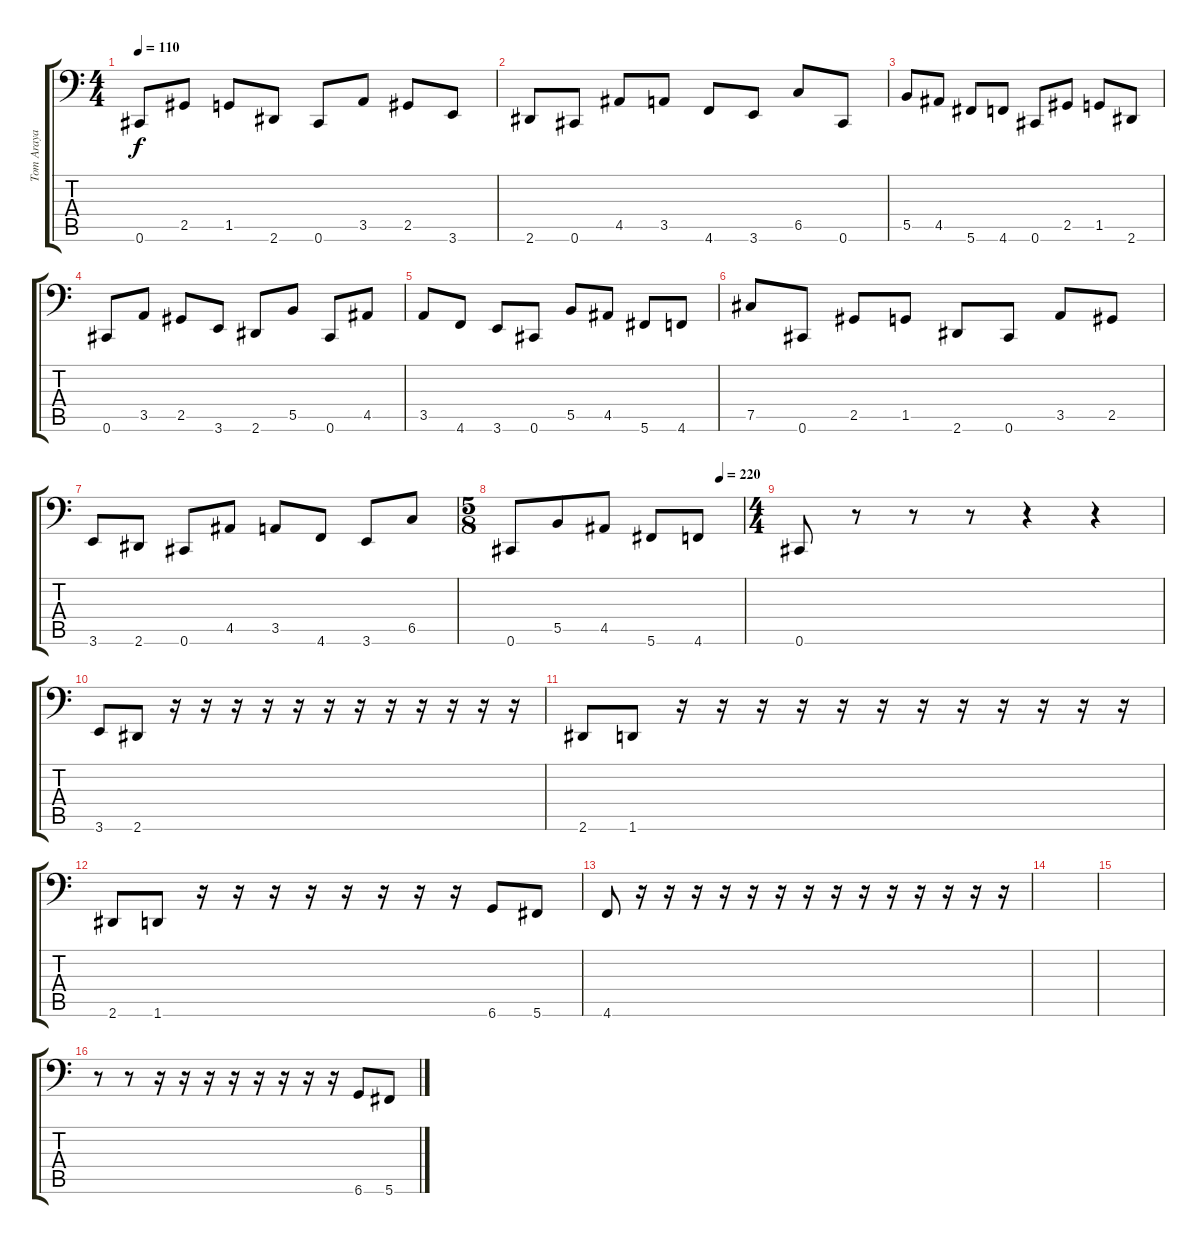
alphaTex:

\track ("Tom Araya" "Tom Araya") {instrument electricbasspick}
\staff {score tabs}
\tuning (Db3 Ab2 E2 B1 Gb1 Db1) {hide}
\ts (4 4)
\tempo 110
\clef f4
\ks c
0.6.8{dy f} 2.5.8 1.5.8 2.6.8 0.6.8 3.5.8 2.5.8 3.6.8 |
2.6.8 0.6.8 4.5.8 3.5.8 4.6.8 3.6.8 6.5.8 0.6.8 |
5.5.8 4.5.8 5.6.8 4.6.8 0.6.8 2.5.8 1.5.8 2.6.8 |
0.6.8 3.5.8 2.5.8 3.6.8 2.6.8 5.5.8 0.6.8 4.5.8 |
3.5.8 4.6.8 3.6.8 0.6.8 5.5.8 4.5.8 5.6.8 4.6.8 |
7.5.8 0.6.8 2.5.8 1.5.8 2.6.8 0.6.8 3.5.8 2.5.8 |
3.6.8 2.6.8 0.6.8 4.5.8 3.5.8 4.6.8 3.6.8 6.5.8 |
\ts (5 8)
\tempo (220 0.9)
0.6.8 5.5.8 4.5.8 5.6.8 4.6.8 |
\ts (4 4)
0.6.8 r.8 r.8 r.8 r.4 r.4 |
3.6.8 2.6.8 r.16 r.16 r.16 r.16 r.16 r.16 r.16 r.16 r.16 r.16 r.16 r.16 |
2.6.8 1.6.8 r.16 r.16 r.16 r.16 r.16 r.16 r.16 r.16 r.16 r.16 r.16 r.16 |
2.6.8 1.6.8 r.16 r.16 r.16 r.16 r.16 r.16 r.16 r.16 6.6.8 5.6.8 |
4.6.8 r.16 r.16 r.16 r.16 r.16 r.16 r.16 r.16 r.16 r.16 r.16 r.16 r.16 r.16 |
|
|
r.8 r.8 r.16 r.16 r.16 r.16 r.16 r.16 r.16 r.16 6.6.8 5.6.8
